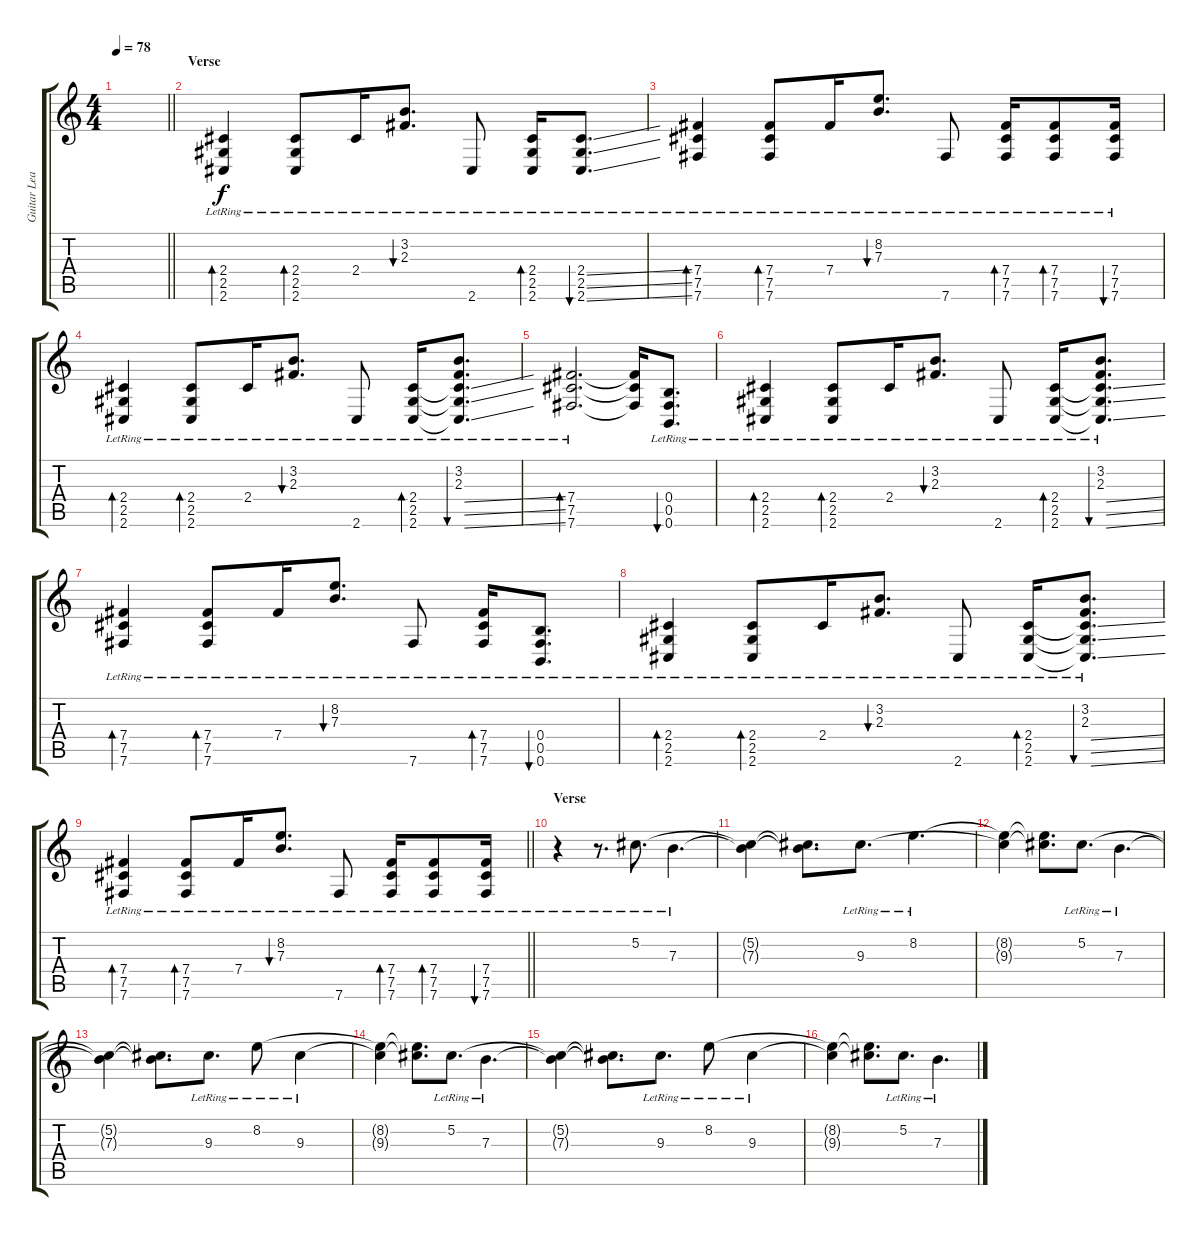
\track ("Guitar Lead" "Guitar Lea") {instrument electricguitarclean}
\staff {score tabs}
\tuning (Db4 Ab3 E3 B2 Gb2 B1) {hide}
\ts (4 4)
\tempo 78
\clef g2
\barLineRight lightlight
\ks c
|
\section ("" "Verse")
(2.4{lr} 2.5{lr} 2.6{lr}).4{bd 60} (2.4{lr} 2.5{lr} 2.6{lr}).8{bd 60} 2.4{lr}.16 (3.2{lr} 2.3{lr}).8{d bu 60} 2.6{lr}.8 (2.4{lr} 2.5{lr} 2.6{lr}).16{bd 60} (2.4{ss lr} 2.5{ss lr} 2.6{ss lr}).8{d bu 60} |
(7.4{lr} 7.5{lr} 7.6{lr}).4{bd 60} (7.4{lr} 7.5{lr} 7.6{lr}).8{bd 60} 7.4{lr}.16 (8.2{lr} 7.3{lr}).8{d bu 60} 7.6{lr}.8 (7.4{lr} 7.5{lr} 7.6{lr}).16{bd 60} (7.4{lr} 7.5{lr} 7.6{lr}).8{bd 60} (7.4{lr} 7.5{lr} 7.6{lr}).16{bu 60} |
(2.4{lr} 2.5{lr} 2.6{lr}).4{bd 60} (2.4{lr} 2.5{lr} 2.6{lr}).8{bd 60} 2.4{lr}.16 (3.2{lr} 2.3{lr}).8{d bu 60} 2.6{lr}.8 (2.4{lr} 2.5{lr} 2.6{lr}).16{bd 60} (3.2{lr} 2.3{lr} 2.4{ss t} 2.5{ss t} 2.6{ss t}).8{d bu 60} |
(7.4{lr} 7.5{lr} 7.6{lr}).2{d bd 60} (7.4{t} 7.5{t} 7.6{t}).16 (0.4{lr} 0.5{lr} 0.6{lr}).8{d bu 60} |
(2.4{lr} 2.5{lr} 2.6{lr}).4{bd 60} (2.4{lr} 2.5{lr} 2.6{lr}).8{bd 60} 2.4{lr}.16 (3.2{lr} 2.3{lr}).8{d bu 60} 2.6{lr}.8 (2.4{lr} 2.5{lr} 2.6{lr}).16{bd 60} (3.2{lr} 2.3{lr} 2.4{ss t} 2.5{ss t} 2.6{ss t}).8{d bu 60} |
(7.4{lr} 7.5{lr} 7.6{lr}).4{bd 60} (7.4{lr} 7.5{lr} 7.6{lr}).8{bd 60} 7.4{lr}.16 (8.2{lr} 7.3{lr}).8{d bu 60} 7.6{lr}.8 (7.4{lr} 7.5{lr} 7.6{lr}).16{bd 60} (0.4{lr} 0.5{lr} 0.6{lr}).8{d bu 60} |
(2.4{lr} 2.5{lr} 2.6{lr}).4{bd 60} (2.4{lr} 2.5{lr} 2.6{lr}).8{bd 60} 2.4{lr}.16 (3.2{lr} 2.3{lr}).8{d bu 60} 2.6{lr}.8 (2.4{lr} 2.5{lr} 2.6{lr}).16{bd 60} (3.2{lr} 2.3{lr} 2.4{ss t} 2.5{ss t} 2.6{ss t}).8{d bu 60} |
\barLineRight lightlight
(7.4{lr} 7.5{lr} 7.6{lr}).4{bd 60} (7.4{lr} 7.5{lr} 7.6{lr}).8{bd 60} 7.4{lr}.16 (8.2{lr} 7.3{lr}).8{d bu 60} 7.6{lr}.8 (7.4{lr} 7.5{lr} 7.6{lr}).16{bd 60} (7.4{lr} 7.5{lr} 7.6{lr}).8{bd 60} (7.4{lr} 7.5{lr} 7.6{lr}).16{bu 60} |
\section ("" "Verse")
r.4 r.8{d} 5.2{lr}.8{d} 7.3{lr}.4{d} |
(5.2{t} 7.3{t}).4 (5.2{t} 7.3{t}).8{d} 9.3{lr}.8{d} 8.2{lr}.4{d} |
(8.2{t} 9.3{t}).4 (8.2{t} 9.3{t}).8{d} 5.2{lr}.8{d} 7.3{lr}.4{d} |
(5.2{t} 7.3{t}).4 (5.2{t} 7.3{t}).8{d} 9.3{lr}.8{d} 8.2{lr}.8 9.3{lr}.4 |
(8.2{t} 9.3{t}).4 (8.2{t} 9.3{t}).8{d} 5.2{lr}.8{d} 7.3{lr}.4{d} |
(5.2{t} 7.3{t}).4 (5.2{t} 7.3{t}).8{d} 9.3{lr}.8{d} 8.2{lr}.8 9.3{lr}.4 |
(8.2{t} 9.3{t}).4 (8.2{t} 9.3{t}).8{d} 5.2{lr}.8{d} 7.3{lr}.4{d}
